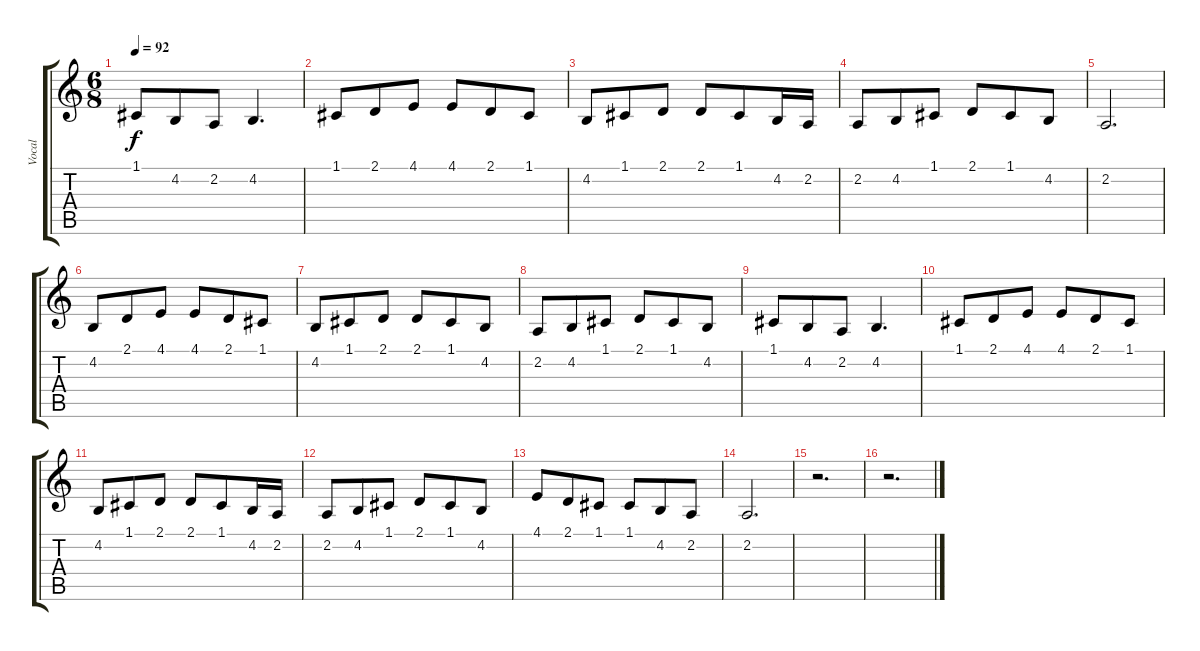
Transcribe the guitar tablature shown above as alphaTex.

\track ("Vocal" "Vocal") {instrument acousticgrandpiano}
\staff {score tabs}
\tuning (C4 G3 Eb3 Bb2 F2 C2) {hide}
\ts (6 8)
\tempo 92
\clef g2
\ks c
1.1.8{dy f} 4.2.8 2.2.8 4.2.4{d} |
1.1.8 2.1.8 4.1.8 4.1.8 2.1.8 1.1.8 |
4.2.8 1.1.8 2.1.8 2.1.8 1.1.8 4.2.16 2.2.16 |
2.2.8 4.2.8 1.1.8 2.1.8 1.1.8 4.2.8 |
2.2.2{d} |
4.2.8 2.1.8 4.1.8 4.1.8 2.1.8 1.1.8 |
4.2.8 1.1.8 2.1.8 2.1.8 1.1.8 4.2.8 |
2.2.8 4.2.8 1.1.8 2.1.8 1.1.8 4.2.8 |
1.1.8 4.2.8 2.2.8 4.2.4{d} |
1.1.8 2.1.8 4.1.8 4.1.8 2.1.8 1.1.8 |
4.2.8 1.1.8 2.1.8 2.1.8 1.1.8 4.2.16 2.2.16 |
2.2.8 4.2.8 1.1.8 2.1.8 1.1.8 4.2.8 |
4.1.8 2.1.8 1.1.8 1.1.8 4.2.8 2.2.8 |
2.2.2{d} |
r.2{d} |
r.2{d}
